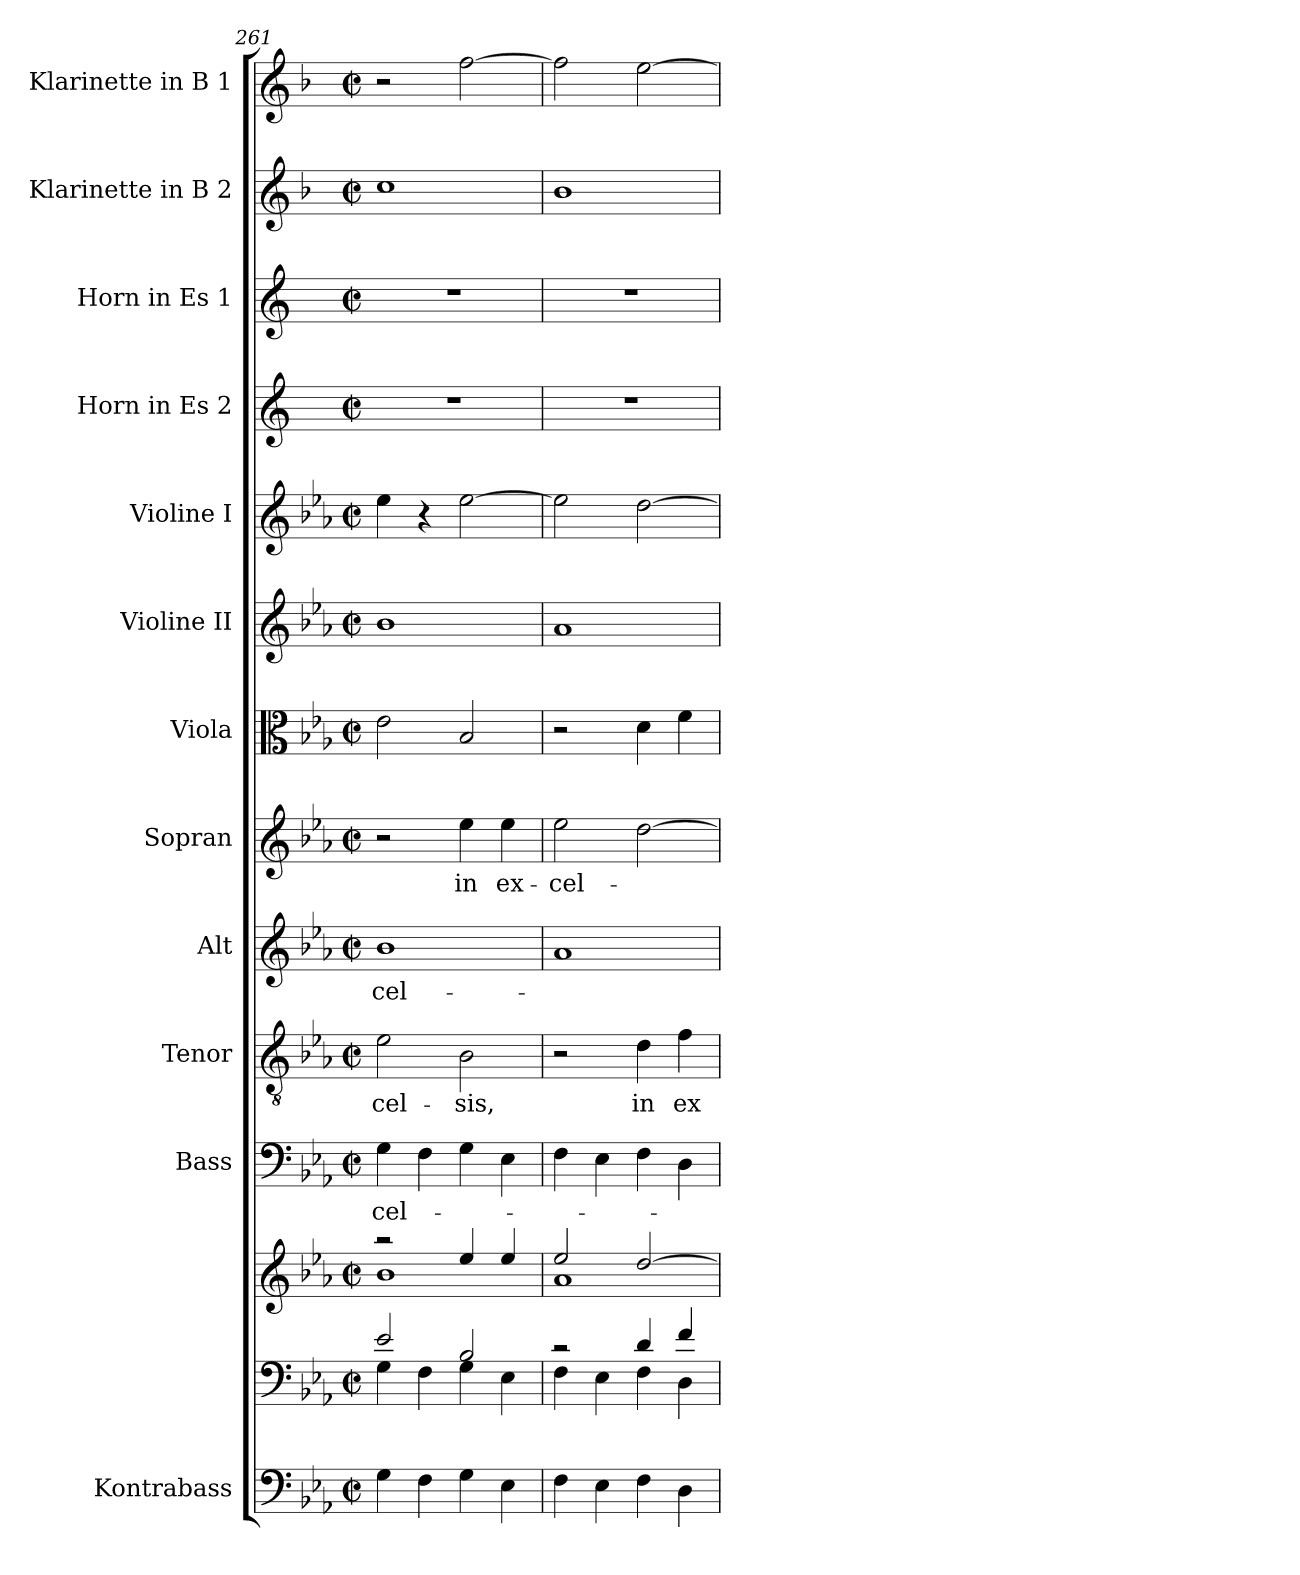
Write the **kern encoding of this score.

**kern	**kern	**kern	**kern	**text	**kern	**text	**kern	**text	**kern	**text	**kern	**kern	**kern	**kern	**kern	**kern	**kern
*part13	*part12	*part12	*part11	*part11	*part10	*part10	*part9	*part9	*part8	*part8	*part7	*part6	*part5	*part4	*part3	*part2	*part1
*staff14	*staff13	*staff12	*staff11	*staff11	*staff10	*staff10	*staff9	*staff9	*staff8	*staff8	*staff7	*staff6	*staff5	*staff4	*staff3	*staff2	*staff1
*I"Kontrabass	*	*	*I"Bass	*	*I"Tenor	*	*I"Alt	*	*I"Sopran	*	*I"Viola	*I"Violine II	*I"Violine I	*I"Horn in Es 2	*I"Horn in Es 1	*I"Klarinette in B 2	*I"Klarinette in B 1
*I'Kb.	*	*	*I'B	*	*I'T	*	*I'A	*	*I'S	*	*I'Vla.	*I'Vl. II	*I'Vl. I	*I'Hrn. 2	*I'Hrn. 1	*	*
*clefF4	*clefF4	*clefG2	*clefF4	*	*clefGv2	*	*clefG2	*	*clefG2	*	*clefC3	*clefG2	*clefG2	*clefG2	*clefG2	*clefG2	*clefG2
*ITrd7c12	*	*	*	*	*	*	*	*	*	*	*	*	*	*ITrd5c9	*ITrd5c9	*ITrd1c2	*ITrd1c2
*k[b-e-a-]	*k[b-e-a-]	*k[b-e-a-]	*k[b-e-a-]	*	*k[b-e-a-]	*	*k[b-e-a-]	*	*k[b-e-a-]	*	*k[b-e-a-]	*k[b-e-a-]	*k[b-e-a-]	*k[b-e-a-]	*k[b-e-a-]	*k[b-e-a-]	*k[b-e-a-]
*E-:	*E-:	*E-:	*E-:	*	*E-:	*	*E-:	*	*E-:	*	*E-:	*E-:	*E-:	*E-:	*E-:	*E-:	*E-:
*M2/2	*M2/2	*M2/2	*M2/2	*	*M2/2	*	*M2/2	*	*M2/2	*	*M2/2	*M2/2	*M2/2	*M2/2	*M2/2	*M2/2	*M2/2
*met(c|)	*met(c|)	*met(c|)	*met(c|)	*	*met(c|)	*	*met(c|)	*	*met(c|)	*	*met(c|)	*met(c|)	*met(c|)	*met(c|)	*met(c|)	*met(c|)	*met(c|)
=261	=261	=261	=261	=261	=261	=261	=261	=261	=261	=261	=261	=261	=261	=261	=261	=261	=261
*	*^	*^	*	*	*	*	*	*	*	*	*	*	*	*	*	*	*
!	!	!	!	!	!	!LO:LY:b	!	!LO:LY:b	!	!LO:LY:b	!	!	!	!	!	!	!	!	!
4GG\	2e-/	4G\	2raa	1b-	4G\	-cel-	2e-\	-cel-	1b-	-cel-	2r	.	2e-\	1b-	4ee-\	1r	1r	1b-	2r
4FF\	.	4F\	.	.	4F\	.	.	.	.	.	.	.	.	.	4r	.	.	.	.
!	!	!	!	!	!	!	!	!LO:LY:b	!	!	!	!LO:LY:b	!	!	!	!	!	!	!
4GG\	2B-/	4G\	4ee-/	.	4G\	.	2B-\	-sis,	.	.	4ee-\	in	2B-/	.	[2ee-\	.	.	.	[2ee-\
!	!	!	!	!	!	!	!	!	!	!	!	!LO:LY:b	!	!	!	!	!	!	!
4EE-\	.	4E-\	4ee-/	.	4E-\	.	.	.	.	.	4ee-\	ex-	.	.	.	.	.	.	.
!!LO:PB:g=z
=262	=262	=262	=262	=262	=262	=262	=262	=262	=262	=262	=262	=262	=262	=262	=262	=262	=262	=262	=262
!	!	!	!	!	!	!	!	!	!	!	!	!LO:LY:b	!	!	!	!	!	!	!
4FF\	2rc	4F\	2ee-/	1a-	4F\	.	2r	.	1a-	.	2ee-\	-cel-	2r	1a-	2ee-\]	1r	1r	1a-	2ee-\]
4EE-\	.	4E-\	.	.	4E-\	.	.	.	.	.	.	.	.	.	.	.	.	.	.
!	!	!	!	!	!	!	!	!LO:LY:b	!	!	!	!	!	!	!	!	!	!	!
4FF\	4d/	4F\	[>2dd/	.	4F\	.	4d\	in	.	.	[2dd\	.	4d\	.	[2dd\	.	.	.	[2dd\
!	!	!	!	!	!	!	!	!LO:LY:b	!	!	!	!	!	!	!	!	!	!	!
4DD\	4f/	4D\	.	.	4D\	.	4f\	ex-	.	.	.	.	4f\	.	.	.	.	.	.
*	*v	*v	*	*	*	*	*	*	*	*	*	*	*	*	*	*	*	*	*
*	*	*v	*v	*	*	*	*	*	*	*	*	*	*	*	*	*	*	*
=	=	=	=	=	=	=	=	=	=	=	=	=	=	=	=	=	=
*-	*-	*-	*-	*-	*-	*-	*-	*-	*-	*-	*-	*-	*-	*-	*-	*-	*-
